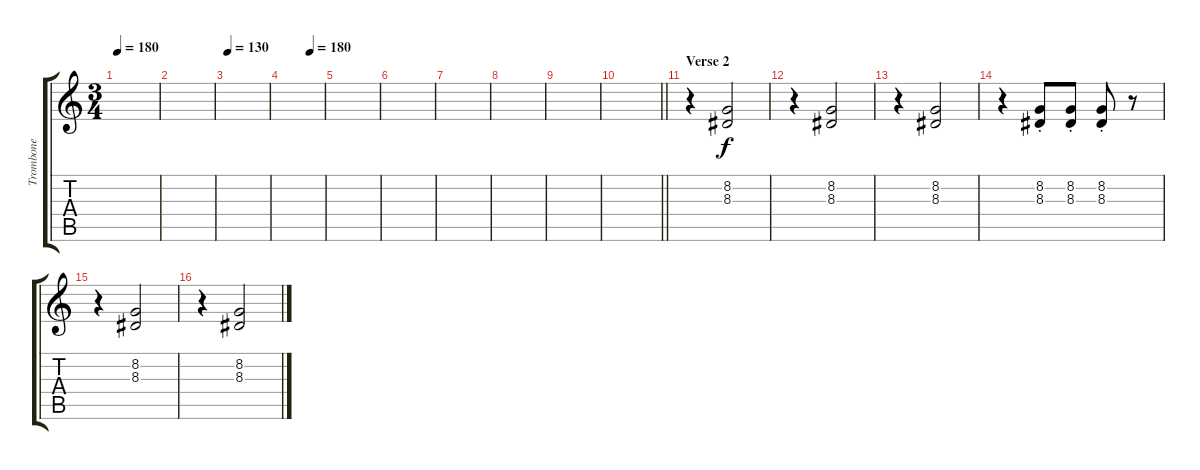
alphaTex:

\track ("Trombone" "Trombone") {instrument trombone}
\staff {score tabs}
\tuning (E4 B3 G3 D3 A2 E2) {hide}
\ts (3 4)
\tempo 180
\clef g2
\ks c
|
|
\tempo 130
|
\tempo (180 0.6666666666666666)
|
|
|
|
|
|
\barLineRight lightlight
|
\section ("" "Verse 2")
r.4 (8.2 8.3).2{volume 12} |
r.4 (8.2 8.3).2 |
r.4 (8.2 8.3).2 |
r.4 (8.2 8.3{st}).8 (8.2 8.3{st}).8 (8.2 8.3{st}).8 r.8 |
r.4 (8.2 8.3).2 |
r.4 (8.2 8.3).2
